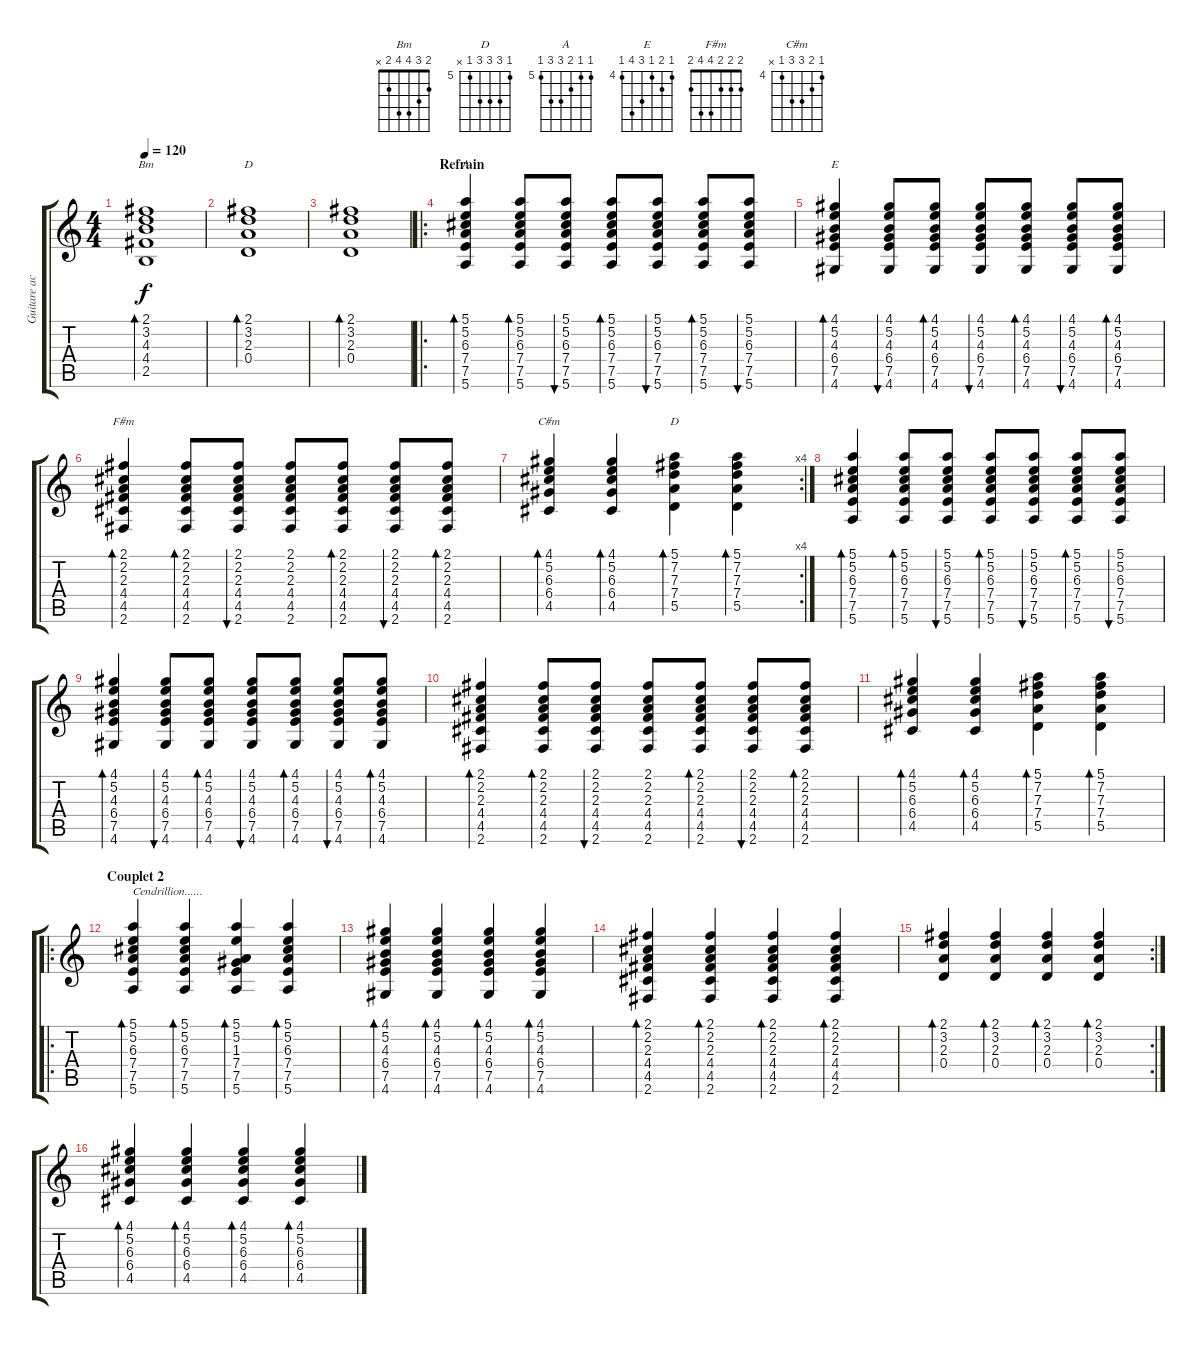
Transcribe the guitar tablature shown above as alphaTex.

\track ("Guitare acompagnement" "Guitare ac") {instrument electricguitarjazz}
\staff {score tabs}
\tuning (E4 B3 G3 D3 A2 E2) {hide}
\chord ("Bm" 2 3 4 4 2 x)
\chord ("D" 2 3 2 0 x x)
\chord ("A" 5 5 6 7 7 5) {firstfret 5}
\chord ("E" 4 5 4 6 7 4) {firstfret 4}
\chord ("F#m" 2 2 2 4 4 2)
\chord ("C#m" 4 5 6 6 4 x) {firstfret 4}
\chord ("D" 5 7 7 7 5 x) {firstfret 5}
\ts (4 4)
\tempo 120
\clef g2
\ks c
(2.1 3.2 4.3 4.4 2.5).1{bd 60 ch "Bm" dy f} |
(2.1 3.2 2.3 0.4).1{bd 60 ch "D"} |
(2.1 3.2 2.3 0.4).1{bd 60} |
\ro
\section ("" "Refrain")
(5.1 5.2 6.3 7.4 7.5 5.6).4{bd 60 ch "A"} (5.1 5.2 6.3 7.4 7.5 5.6).8{bd 60} (5.1 5.2 6.3 7.4 7.5 5.6).8{bu 60} (5.1 5.2 6.3 7.4 7.5 5.6).8{bd 60} (5.1 5.2 6.3 7.4 7.5 5.6).8{bu 60} (5.1 5.2 6.3 7.4 7.5 5.6).8{bd 60} (5.1 5.2 6.3 7.4 7.5 5.6).8{bu 60} |
(4.1 5.2 4.3 6.4 7.5 4.6).4{bd 60 ch "E"} (4.1 5.2 4.3 6.4 7.5 4.6).8{bu 60} (4.1 5.2 4.3 6.4 7.5 4.6).8{bd 60} (4.1 5.2 4.3 6.4 7.5 4.6).8{bu 60} (4.1 5.2 4.3 6.4 7.5 4.6).8{bd 60} (4.1 5.2 4.3 6.4 7.5 4.6).8{bu 60} (4.1 5.2 4.3 6.4 7.5 4.6).8{bd 60} |
(2.1 2.2 2.3 4.4 4.5 2.6).4{bd 60 ch "F#m"} (2.1 2.2 2.3 4.4 4.5 2.6).8{bd 60} (2.1 2.2 2.3 4.4 4.5 2.6).8{bu 60} (2.1 2.2 2.3 4.4 4.5 2.6).8 (2.1 2.2 2.3 4.4 4.5 2.6).8{bd 60} (2.1 2.2 2.3 4.4 4.5 2.6).8{bu 60} (2.1 2.2 2.3 4.4 4.5 2.6).8{bd 60} |
\rc 4
(4.1 5.2 6.3 6.4 4.5).4{bd 60 ch "C#m"} (4.1 5.2 6.3 6.4 4.5).4{bd 60} (5.1 7.2 7.3 7.4 5.5).4{bd 60 ch "D"} (5.1 7.2 7.3 7.4 5.5).4{bd 60} |
(5.1 5.2 6.3 7.4 7.5 5.6).4{bd 60} (5.1 5.2 6.3 7.4 7.5 5.6).8{bd 60} (5.1 5.2 6.3 7.4 7.5 5.6).8{bu 60} (5.1 5.2 6.3 7.4 7.5 5.6).8{bd 60} (5.1 5.2 6.3 7.4 7.5 5.6).8{bu 60} (5.1 5.2 6.3 7.4 7.5 5.6).8{bd 60} (5.1 5.2 6.3 7.4 7.5 5.6).8{bu 60} |
(4.1 5.2 4.3 6.4 7.5 4.6).4{bd 60} (4.1 5.2 4.3 6.4 7.5 4.6).8{bu 60} (4.1 5.2 4.3 6.4 7.5 4.6).8{bd 60} (4.1 5.2 4.3 6.4 7.5 4.6).8{bu 60} (4.1 5.2 4.3 6.4 7.5 4.6).8{bd 60} (4.1 5.2 4.3 6.4 7.5 4.6).8{bu 60} (4.1 5.2 4.3 6.4 7.5 4.6).8{bd 60} |
(2.1 2.2 2.3 4.4 4.5 2.6).4{bd 60} (2.1 2.2 2.3 4.4 4.5 2.6).8{bd 60} (2.1 2.2 2.3 4.4 4.5 2.6).8{bu 60} (2.1 2.2 2.3 4.4 4.5 2.6).8 (2.1 2.2 2.3 4.4 4.5 2.6).8{bd 60} (2.1 2.2 2.3 4.4 4.5 2.6).8{bu 60} (2.1 2.2 2.3 4.4 4.5 2.6).8{bd 60} |
(4.1 5.2 6.3 6.4 4.5).4{bd 60} (4.1 5.2 6.3 6.4 4.5).4{bd 60} (5.1 7.2 7.3 7.4 5.5).4{bd 60} (5.1 7.2 7.3 7.4 5.5).4{bd 60} |
\ro
\section ("" "Couplet 2")
(5.1 5.2 6.3 7.4 7.5 5.6).4{bd 60 txt "Cendrillion......"} (5.1 5.2 6.3 7.4 7.5 5.6).4{bd 60} (5.1 5.2 1.3 7.4 7.5 5.6).4{bd 60} (5.1 5.2 6.3 7.4 7.5 5.6).4{bd 60} |
(4.1 5.2 4.3 6.4 7.5 4.6).4{bd 60} (4.1 5.2 4.3 6.4 7.5 4.6).4{bd 60} (4.1 5.2 4.3 6.4 7.5 4.6).4{bd 60} (4.1 5.2 4.3 6.4 7.5 4.6).4{bd 60} |
(2.1 2.2 2.3 4.4 4.5 2.6).4{bd 60} (2.1 2.2 2.3 4.4 4.5 2.6).4{bd 60} (2.1 2.2 2.3 4.4 4.5 2.6).4{bd 60} (2.1 2.2 2.3 4.4 4.5 2.6).4{bd 60} |
\rc 2
(2.1 3.2 2.3 0.4).4{bd 60} (2.1 3.2 2.3 0.4).4{bd 60} (2.1 3.2 2.3 0.4).4{bd 60} (2.1 3.2 2.3 0.4).4{bd 60} |
(4.1 5.2 6.3 6.4 4.5).4{bd 60} (4.1 5.2 6.3 6.4 4.5).4{bd 60} (4.1 5.2 6.3 6.4 4.5).4{bd 60} (4.1 5.2 6.3 6.4 4.5).4{bd 60}
